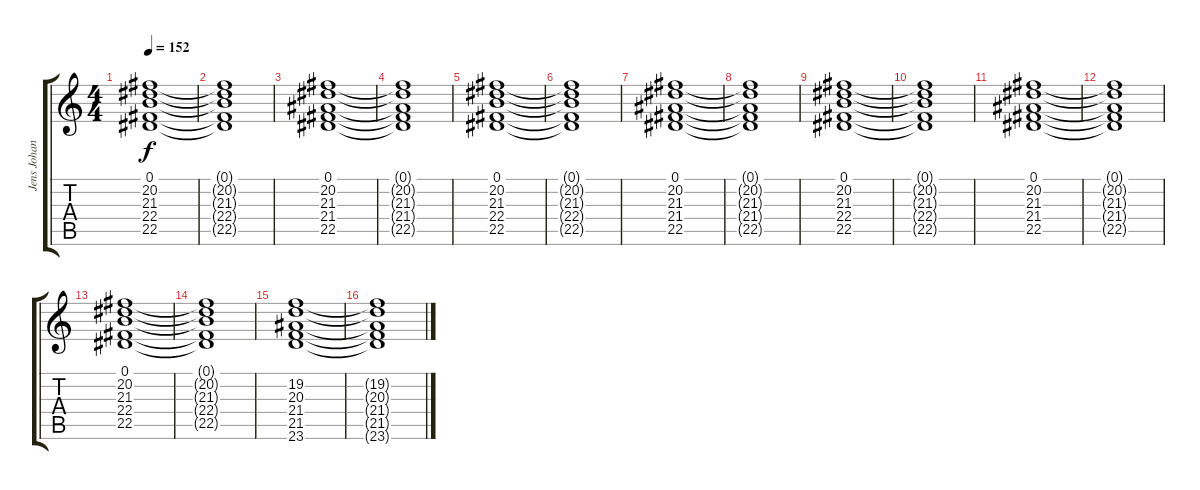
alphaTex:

\track ("Jens Johansson (Keyboards)" "Jens Johan") {instrument synthstrings1}
\staff {score tabs}
\tuning (Eb4 Bb3 Gb3 Db3 Ab2 Eb2) {hide}
\ts (4 4)
\tempo 152
\clef g2
\ks c
(0.1 20.2 21.3 22.4 22.5).1{dy f} |
(0.1{t} 20.2{t} 21.3{t} 22.4{t} 22.5{t}).1 |
(0.1 20.2 21.3 21.4 22.5).1 |
(0.1{t} 20.2{t} 21.3{t} 21.4{t} 22.5{t}).1 |
(0.1 20.2 21.3 22.4 22.5).1 |
(0.1{t} 20.2{t} 21.3{t} 22.4{t} 22.5{t}).1 |
(0.1 20.2 21.3 21.4 22.5).1 |
(0.1{t} 20.2{t} 21.3{t} 21.4{t} 22.5{t}).1 |
(0.1 20.2 21.3 22.4 22.5).1 |
(0.1{t} 20.2{t} 21.3{t} 22.4{t} 22.5{t}).1 |
(0.1 20.2 21.3 21.4 22.5).1 |
(0.1{t} 20.2{t} 21.3{t} 21.4{t} 22.5{t}).1 |
(0.1 20.2 21.3 22.4 22.5).1 |
(0.1{t} 20.2{t} 21.3{t} 22.4{t} 22.5{t}).1 |
(19.2 20.3 21.4 21.5 23.6).1 |
(19.2{t} 20.3{t} 21.4{t} 21.5{t} 23.6{t}).1
